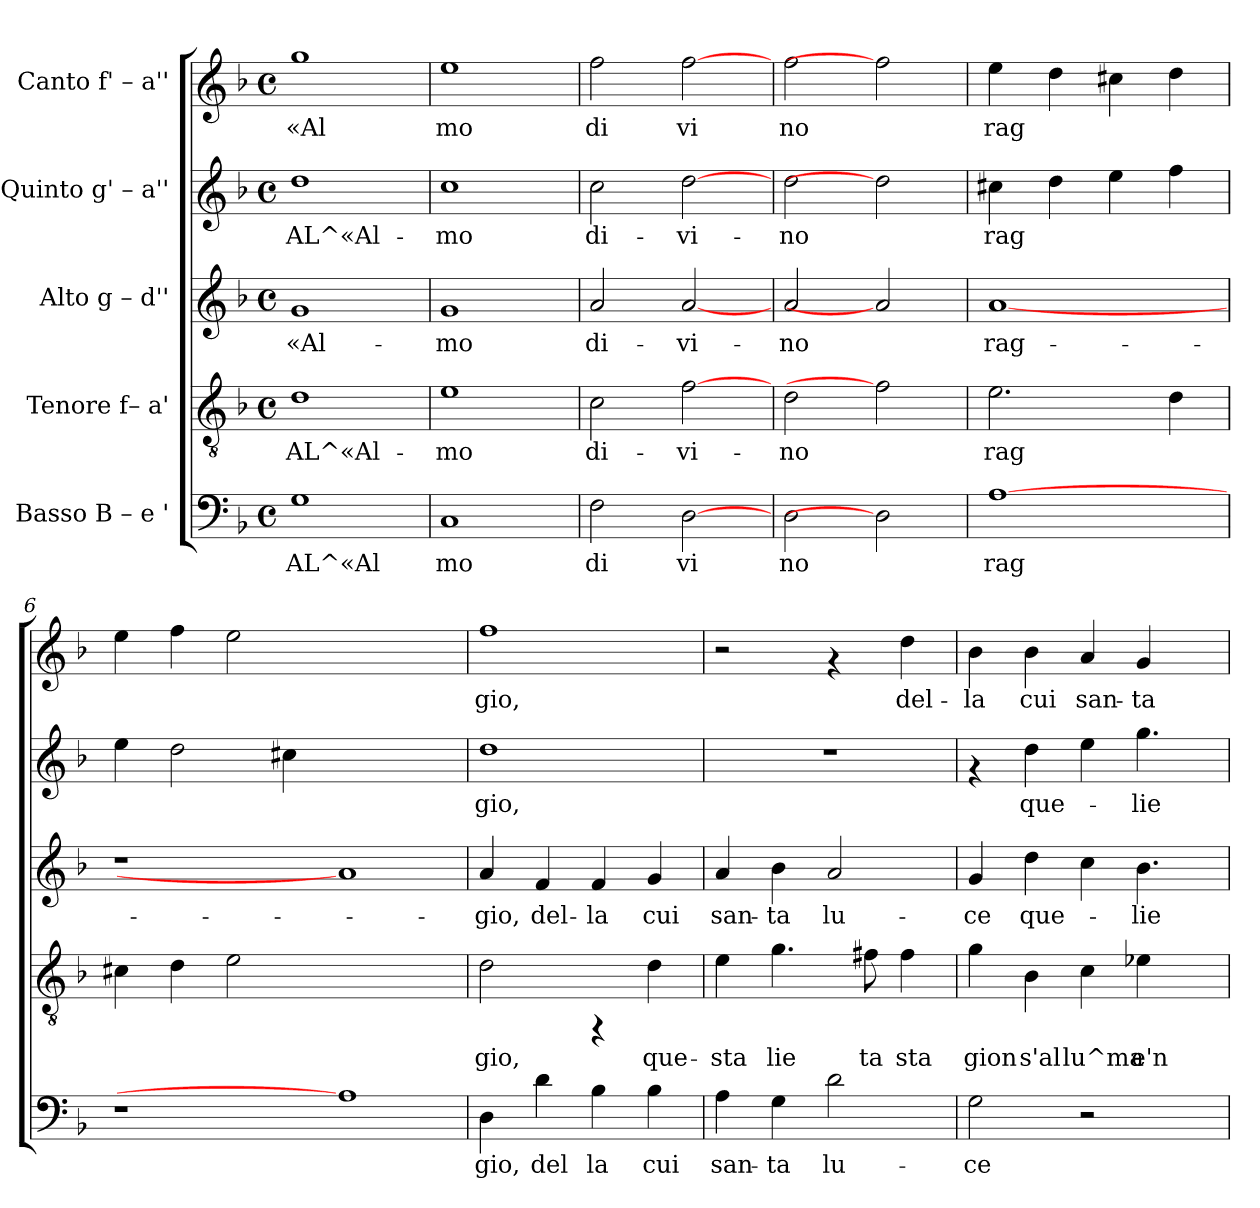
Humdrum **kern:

**kern	**text	**kern	**text	**kern	**text	**kern	**text	**kern	**text
*part5	*part5	*part4	*part4	*part3	*part3	*part2	*part2	*part1	*part1
*staff5	*staff5	*staff4	*staff4	*staff3	*staff3	*staff2	*staff2	*staff1	*staff1
*I"Basso  B – e '	*	*I"Tenore  f– a'	*	*I"Alto  g – d''	*	*I"Quinto  g' – a''	*	*I"Canto  f' – a''	*
!!LO:PB:g=z
*stria5	*	*stria5	*	*stria5	*	*stria5	*	*stria5	*
*clefF4	*	*clefGv2	*	*clefG2	*	*clefG2	*	*clefG2	*
*k[b-]	*	*k[b-]	*	*k[b-]	*	*k[b-]	*	*k[b-]	*
*F:	*	*F:	*	*F:	*	*F:	*	*F:	*
*M4/4	*	*M4/4	*	*M4/4	*	*M4/4	*	*M4/4	*
*met(c)	*	*met(c)	*	*met(c)	*	*met(c)	*	*met(c)	*
=1	=1	=1	=1	=1	=1	=1	=1	=1	=1
!	!LO:LY:b:rj	!	!LO:LY:b:rj	!	!LO:LY:b:cj	!	!LO:LY:b:rj	!	!LO:LY:b:cj
1G	AL^«Al	1d	AL^«Al-	1g	«Al-	1dd	AL^«Al-	1gg	«Al
=2	=2	=2	=2	=2	=2	=2	=2	=2	=2
!	!LO:LY:b:rj	!	!LO:LY:b:rj	!	!LO:LY:b:cj	!	!LO:LY:b:rj	!	!LO:LY:b:cj
1C	mo	1e	-mo	1g	-mo	1cc	-mo	1ee	mo
=3	=3	=3	=3	=3	=3	=3	=3	=3	=3
!	!LO:LY:b:rj	!	!LO:LY:b:rj	!	!LO:LY:b:cj	!	!LO:LY:b:rj	!	!LO:LY:b:cj
2F\	di	2c\	di-	2a/	di-	2cc\	di-	2ff\	di
!	!LO:LY:b:rj	!	!LO:LY:b:rj	!	!LO:LY:b:cj	!	!LO:LY:b:rj	!	!LO:LY:b:cj
[2D	vi	[2f	-vi-	[2a	-vi-	[2dd	-vi-	[2ff	vi
=4	=4	=4	=4	=4	=4	=4	=4	=4	=4
!	!LO:LY:b:rj	!	!LO:LY:b:rj	!	!LO:LY:b:cj	!	!LO:LY:b:rj	!	!LO:LY:b:cj
2D\	no	2d\	-no	2a/	-no	2dd\	-no	2ff\	no
2D]	.	2f]	.	2a]	.	2dd]	.	2ff]	.
=5	=5	=5	=5	=5	=5	=5	=5	=5	=5
!	!LO:LY:b:rj	!	!LO:LY:b:rj	!	!LO:LY:b:cj	!	!LO:LY:b:rj	!	!LO:LY:b:cj
[1A	rag	2.e\	rag-	[1a	rag-	4cc#X\	rag-	4ee\	rag
!	!	!	!	!	!	!	!LO:LY:b:rj	!	!LO:LY:b:cj
.	.	.	.	.	.	4dd\	--	4dd\	.
!	!	!	!	!	!	!	!LO:LY:b:rj	!	!LO:LY:b:cj
.	.	.	.	.	.	4ee\	--	4cc#X\	.
!	!	!	!LO:LY:b:rj	!	!	!	!LO:LY:b:rj	!	!LO:LY:b:cj
.	.	4d\	--	.	.	4ff\	--	4dd\	.
=6	=6	=6	=6	=6	=6	=6	=6	=6	=6
!	!	!	!LO:LY:b:rj	!	!	!	!LO:LY:b:rj	!	!LO:LY:b:cj
1r	.	4c#X\	--	1r	.	4ee\	--	4ee\	.
!	!	!	!LO:LY:b:rj	!	!	!	!LO:LY:b:rj	!	!LO:LY:b:cj
.	.	4d\	--	.	.	2dd\	--	4ff\	.
!	!	!	!LO:LY:b:rj	!	!	!	!	!	!LO:LY:b:cj
.	.	2e\	--	.	.	.	.	2ee\	.
!	!	!	!	!	!	!	!LO:LY:b:rj	!	!
.	.	.	.	.	.	4cc#X\	--	.	.
1A]	.	1ryy	.	1a]	.	1ryy	.	1ryy	.
=7	=7	=7	=7	=7	=7	=7	=7	=7	=7
!	!LO:LY:b:rj	!	!LO:LY:b:rj	!	!LO:LY:b:cj	!	!LO:LY:b:rj	!	!LO:LY:b:cj
4D\	gio,	2d\	-gio,	4a/	-gio,	1dd	-gio,	1ff	gio,
!	!LO:LY:b:rj	!	!	!	!LO:LY:b:cj	!	!	!	!
4d\	del	.	.	4f/	del-	.	.	.	.
!	!LO:LY:b:rj	!	!	!	!LO:LY:b:cj	!	!	!	!
4B-\	la	4rFF	.	4f/	-la	.	.	.	.
!	!LO:LY:b:rj	!	!LO:LY:b:rj	!	!LO:LY:b:cj	!	!	!	!
4B-\	cui	4d\	que-	4g/	cui	.	.	.	.
!!LO:LB:g=z
=8	=8	=8	=8	=8	=8	=8	=8	=8	=8
!	!LO:LY:b:rj	!	!LO:LY:b:rj	!	!LO:LY:b:cj	!	!	!	!
4A\	san-	4e\	-sta	4a/	san-	1r	.	2r	.
!	!LO:LY:b:rj	!	!LO:LY:b:rj	!	!LO:LY:b:cj	!	!	!	!
4G\	-ta	4.g\	lie	4b-\	-ta	.	.	.	.
!	!LO:LY:b:rj	!	!	!	!LO:LY:b:cj	!	!	!	!
2d\	lu-	.	.	2a/	lu-	.	.	4rf	.
!	!	!	!LO:LY:b:rj	!	!	!	!	!	!
.	.	8f#X\	ta	.	.	.	.	.	.
!	!	!	!LO:LY:b:rj	!	!	!	!	!	!LO:LY:b:cj
.	.	4f#\	sta	.	.	.	.	4dd\	del-
=9	=9	=9	=9	=9	=9	=9	=9	=9	=9
!	!LO:LY:b:rj	!	!LO:LY:b:rj	!	!LO:LY:b:cj	!	!	!	!LO:LY:b:cj
2G\	-ce	4g\	gion	4g/	-ce	4rf	.	4b-\	-la
!	!	!	!LO:LY:b:rj	!	!LO:LY:b:cj	!	!LO:LY:b:rj	!	!LO:LY:b:cj
.	.	4B-\	s'al	4dd\	que-	4dd\	que-	4b-\	cui
!	!	!	!LO:LY:b:rj	!	!	!	!	!	!LO:LY:b:cj
2r	.	4c\	lu^ma	4cc\	.	4ee\	.	4a/	san-
!	!	!	!LO:LY:b:rj	!	!LO:LY:b:cj	!	!LO:LY:b:rj	!	!LO:LY:b:cj
.	.	4e-X\	e'n	4.b-\	-lie-	4.gg\	-lie-	4g/	-ta
8ryy	.	8ryy	.	.	.	.	.	8ryy	.
=	=	=	=	=	=	=	=	=	=
*-	*-	*-	*-	*-	*-	*-	*-	*-	*-
